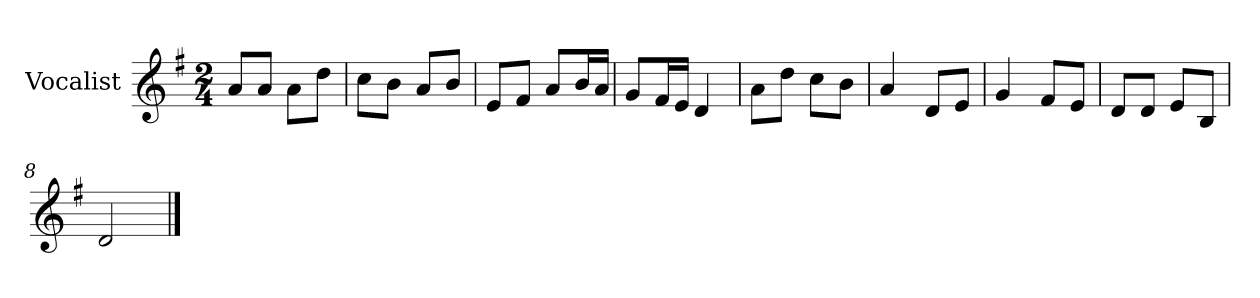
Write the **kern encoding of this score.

**kern
*part1
*staff1
*I"Vocalist
*k[f#]
*G:
*M2/4
=
8aL
8aJ
8aL
8ddJ
=1
8ccL
8bJ
8aL
8bJ
=2
8eL
8f#J
8aL
16bL
16aJJ
=3
8gL
16f#L
16eJJ
4d
=4
8aL
8ddJ
8ccL
8bJ
=5
4a
8dL
8eJ
=6
4g
8f#L
8eJ
=7
8dL
8dJ
8eL
8BJ
=8
2d
==
*-
